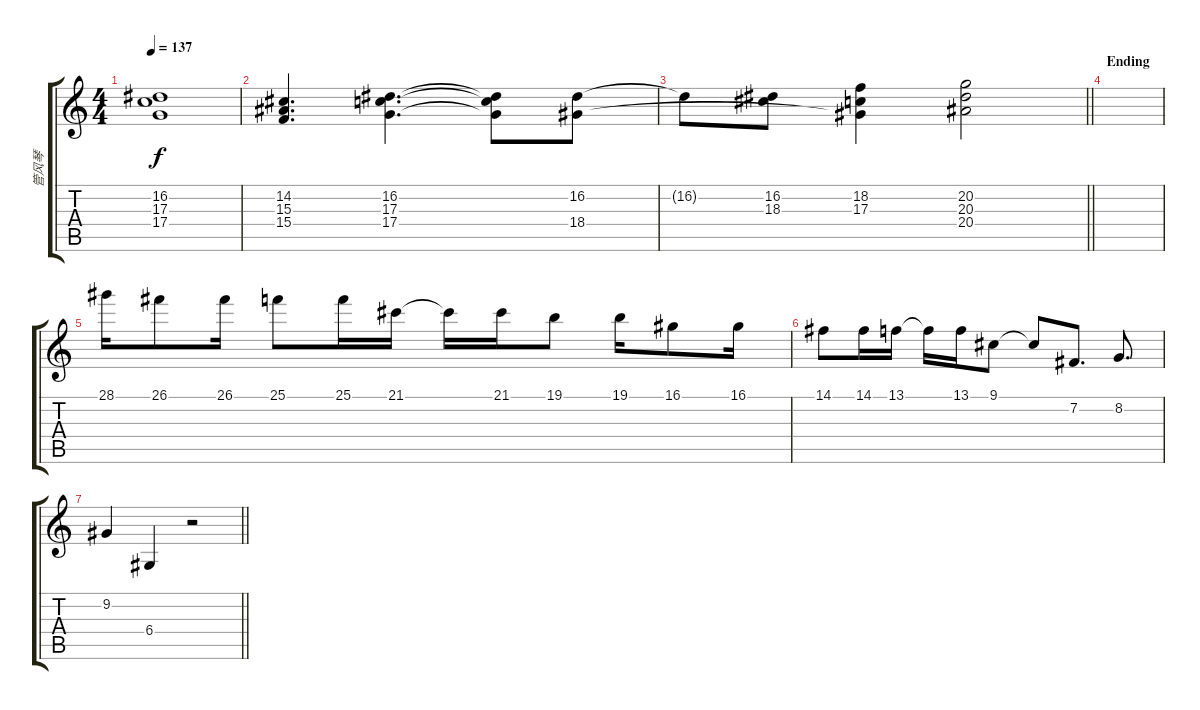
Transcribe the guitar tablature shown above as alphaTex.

\track ("管风琴" "管风琴") {instrument drawbarorgan}
\staff {score tabs}
\tuning (E4 B3 G3 D3 A2 E2) {hide}
\ts (4 4)
\tempo 137
\clef g2
\ks c
(16.2 17.3 17.4).1{dy f} |
(14.2 15.3 15.4).4{d} (16.2 17.3 17.4).4{d} (16.2{t} 17.3{t} 17.4{t}).8 (16.2 18.4).8 |
\barLineRight lightlight
16.2{t}.8 (16.2 18.3).8 (18.2 17.3 18.4{t}).4 (20.2 20.3 20.4).2 |
\section ("" "Ending")
|
28.1.16{instrument musicbox} 26.1.8 26.1.16 25.1.8 25.1.16 21.1.16 21.1{t}.16 21.1.16 19.1.8 19.1.16 16.1.8 16.1.16 |
14.1.8 14.1.16 13.1.16 13.1{t}.16 13.1.16 9.1.8 9.1{t}.8 7.2.8{d} 8.2.8{d} |
\barLineRight lightlight
9.2.4 6.4.4 r.2
